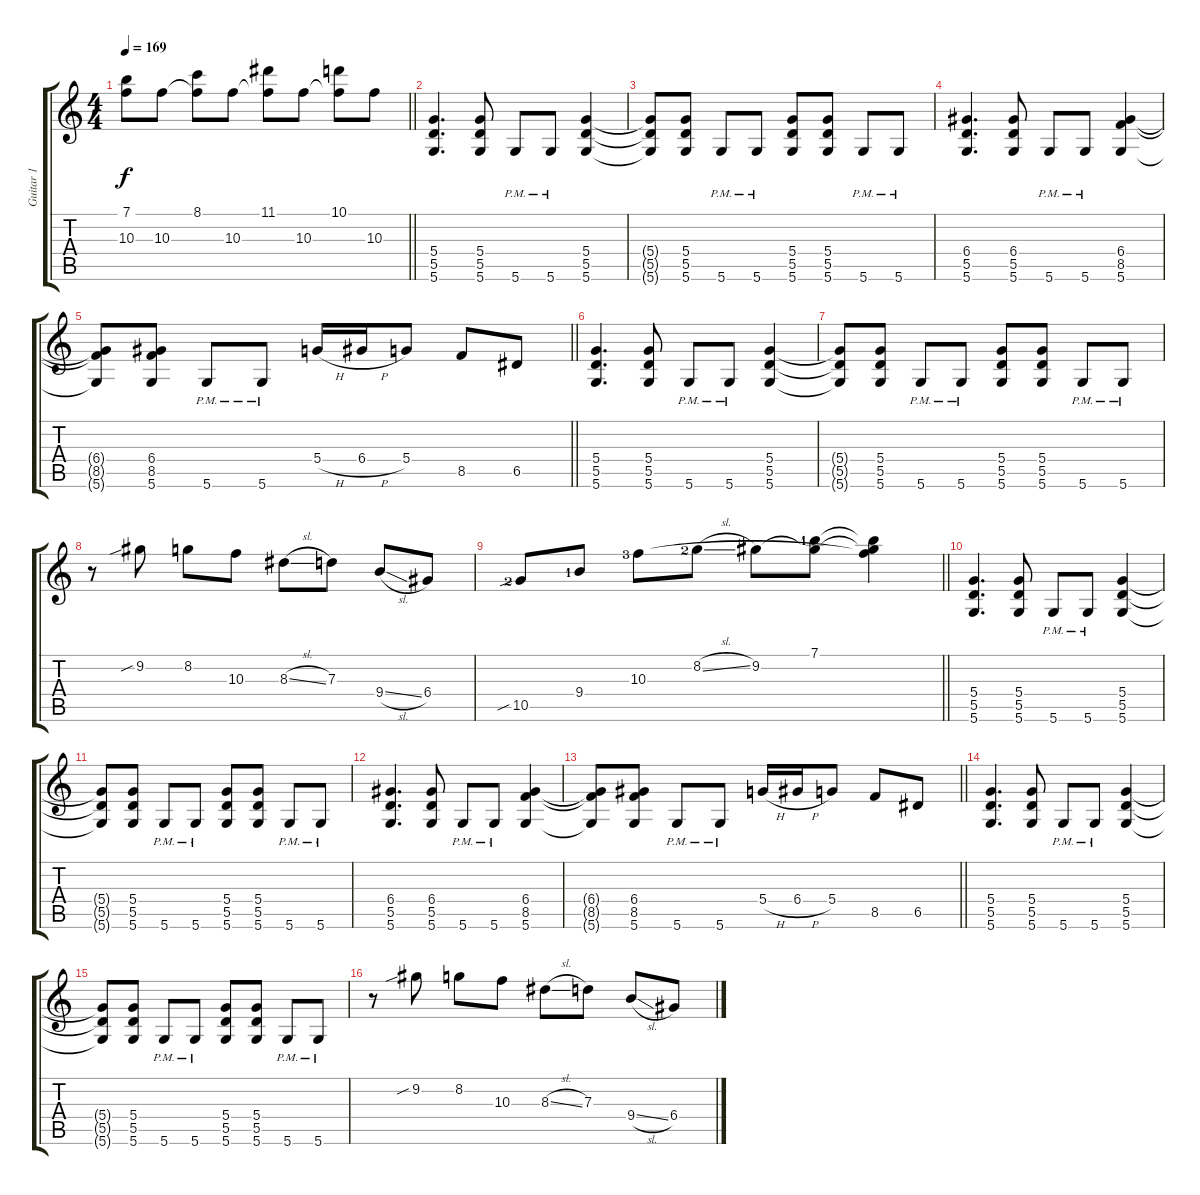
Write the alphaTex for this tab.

\track ("Guitar 1" "Guitar 1") {instrument distortionguitar}
\staff {score tabs}
\tuning (E4 B3 G3 D3 A2 D2) {hide}
\ts (4 4)
\tempo 169
\clef g2
\barLineRight lightlight
\ks c
(7.1 10.3{t}).8{dy f} 10.3.8 (8.1 10.3{t}).8 10.3.8 (11.1 10.3{t}).8 10.3.8 (10.1 10.3{t}).8 10.3.8 |
(5.4 5.5 5.6).4{d balance 0} (5.4 5.5 5.6).8 5.6{pm}.8 5.6{pm}.8 (5.4 5.5 5.6).4 |
(5.4{t} 5.5{t} 5.6{t}).8 (5.4 5.5 5.6).8 5.6{pm}.8 5.6{pm}.8 (5.4 5.5 5.6).8 (5.4 5.5 5.6).8 5.6{pm}.8 5.6{pm}.8 |
(6.4 5.5 5.6).4{d} (6.4 5.5 5.6).8 5.6{pm}.8 5.6{pm}.8 (6.4 8.5 5.6).4 |
\barLineRight lightlight
(6.4{t} 8.5{t} 5.6{t}).8 (6.4 8.5 5.6).8 5.6{pm}.8 5.6{pm}.8 5.4{h}.16 6.4{h}.16 5.4.8 8.5.8 6.5.8 |
(5.4 5.5 5.6).4{d} (5.4 5.5 5.6).8 5.6{pm}.8 5.6{pm}.8 (5.4 5.5 5.6).4 |
(5.4{t} 5.5{t} 5.6{t}).8 (5.4 5.5 5.6).8 5.6{pm}.8 5.6{pm}.8 (5.4 5.5 5.6).8 (5.4 5.5 5.6).8 5.6{pm}.8 5.6{pm}.8 |
r.8{balance 8} 9.2{sib}.8 8.2.8 10.3.8 8.3{sl}.8 7.3.8 9.4{sl}.8 6.4.8 |
\barLineRight lightlight
10.5{sib lf 3}.8 9.4{lf 2}.8 10.3{lf 4}.8 8.2{sl lf 3}.8 9.2.8 (7.1{lf 2} 9.2{t}).8 (7.1{t} 9.2{t} 10.3{t}).4 |
(5.4 5.5 5.6).4{d balance 0} (5.4 5.5 5.6).8 5.6{pm}.8 5.6{pm}.8 (5.4 5.5 5.6).4 |
(5.4{t} 5.5{t} 5.6{t}).8 (5.4 5.5 5.6).8 5.6{pm}.8 5.6{pm}.8 (5.4 5.5 5.6).8 (5.4 5.5 5.6).8 5.6{pm}.8 5.6{pm}.8 |
(6.4 5.5 5.6).4{d} (6.4 5.5 5.6).8 5.6{pm}.8 5.6{pm}.8 (6.4 8.5 5.6).4 |
\barLineRight lightlight
(6.4{t} 8.5{t} 5.6{t}).8 (6.4 8.5 5.6).8 5.6{pm}.8 5.6{pm}.8 5.4{h}.16 6.4{h}.16 5.4.8 8.5.8 6.5.8 |
(5.4 5.5 5.6).4{d} (5.4 5.5 5.6).8 5.6{pm}.8 5.6{pm}.8 (5.4 5.5 5.6).4 |
(5.4{t} 5.5{t} 5.6{t}).8 (5.4 5.5 5.6).8 5.6{pm}.8 5.6{pm}.8 (5.4 5.5 5.6).8 (5.4 5.5 5.6).8 5.6{pm}.8 5.6{pm}.8 |
r.8{balance 8} 9.2{sib}.8 8.2.8 10.3.8 8.3{sl}.8 7.3.8 9.4{sl}.8 6.4.8
